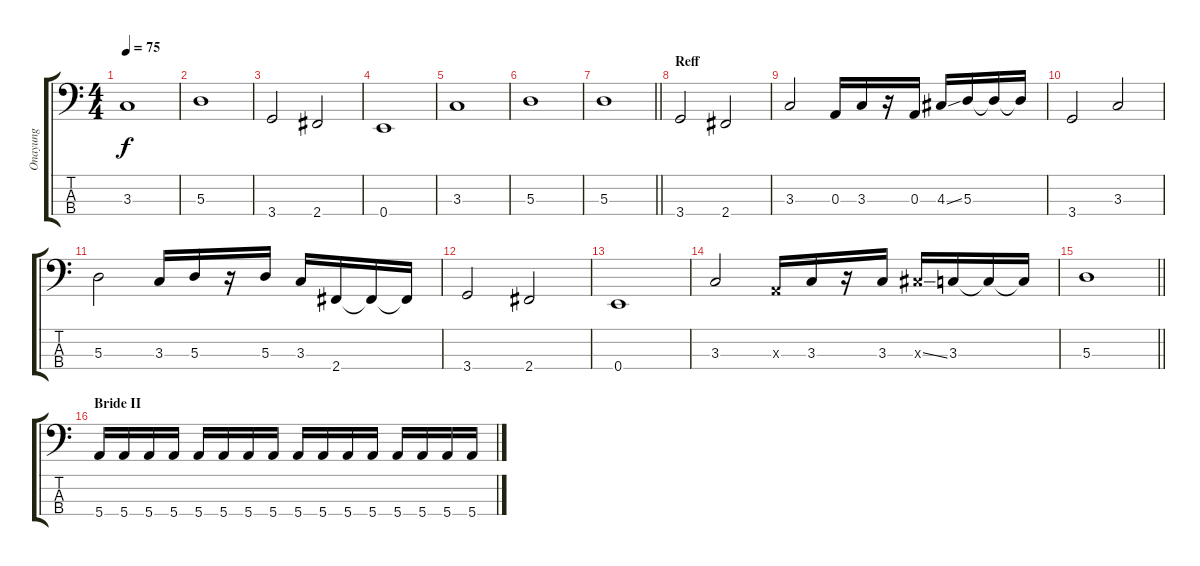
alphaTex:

\track ("Onayung" "Onayung") {instrument electricbassfinger}
\staff {score tabs}
\tuning (G2 D2 A1 E1) {hide}
\ts (4 4)
\tempo 75
\clef f4
\ks c
3.3.1{dy f} |
5.3.1 |
3.4.2 2.4.2 |
0.4.1 |
3.3.1 |
5.3.1 |
\barLineRight lightlight
5.3.1 |
\section ("" "Reff")
3.4.2 2.4.2 |
3.3.2 0.3.16 3.3.16 r.16 0.3.16 4.3{ss}.16 5.3.16 5.3{t}.16 5.3{t}.16 |
3.4.2 3.3.2 |
5.3.2 3.3.16 5.3.16 r.16 5.3.16 3.3.16 2.4.16 2.4{t}.16 2.4{t}.16 |
3.4.2 2.4.2 |
0.4.1 |
3.3.2 0.3{x}.16 3.3.16 r.16 3.3.16 4.3{ss x}.16 3.3.16 3.3{t}.16 3.3{t}.16 |
\barLineRight lightlight
5.3.1 |
\section ("" "Bride II")
5.4.16 5.4.16 5.4.16 5.4.16 5.4.16 5.4.16 5.4.16 5.4.16 5.4.16 5.4.16 5.4.16 5.4.16 5.4.16 5.4.16 5.4.16 5.4.16
